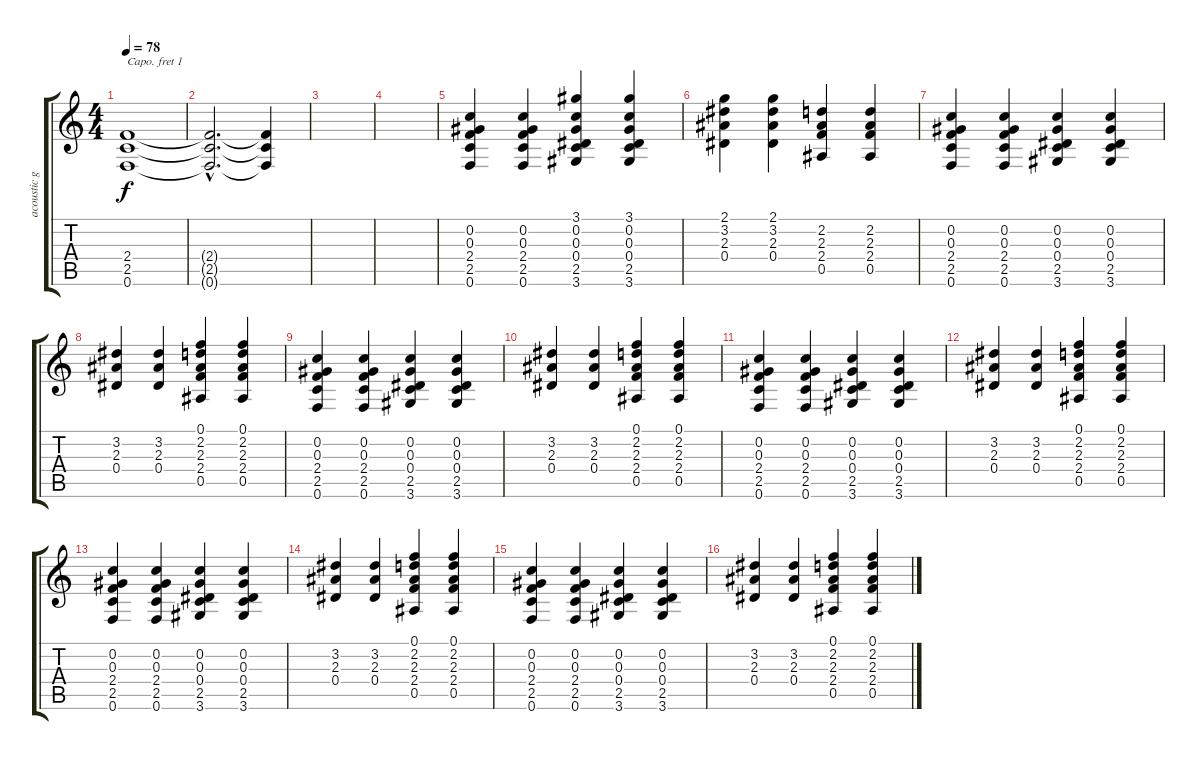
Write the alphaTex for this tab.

\track ("acoustic guitar" "acoustic g") {instrument acousticguitarsteel}
\staff {score tabs}
\capo 1
\tuning (E4 B3 G3 D3 A2 E2) {hide}
\ts (4 4)
\tempo 78
\clef g2
\ks c
(2.4 2.5 0.6).1{dy f volume 9 instrument overdrivenguitar} |
(2.4{hac t} 2.5{hac t} 0.6{hac t}).2{d} (2.4{t} 2.5{t} 0.6{t}).4 |
|
|
(0.2 0.3 2.4 2.5 0.6).4{instrument acousticguitarsteel} (0.2 0.3 2.4 2.5 0.6).4 (3.1 0.2 0.3 0.4 2.5 3.6).4 (3.1 0.2 0.3 0.4 2.5 3.6).4 |
(2.1 3.2 2.3 0.4).4 (2.1 3.2 2.3 0.4).4 (2.2 2.3 2.4 0.5).4 (2.2 2.3 2.4 0.5).4 |
(0.2 0.3 2.4 2.5 0.6).4 (0.2 0.3 2.4 2.5 0.6).4 (0.2 0.3 0.4 2.5 3.6).4 (0.2 0.3 0.4 2.5 3.6).4 |
(3.2 2.3 0.4).4 (3.2 2.3 0.4).4 (0.1 2.2 2.3 2.4 0.5).4 (0.1 2.2 2.3 2.4 0.5).4 |
(0.2 0.3 2.4 2.5 0.6).4 (0.2 0.3 2.4 2.5 0.6).4 (0.2 0.3 0.4 2.5 3.6).4 (0.2 0.3 0.4 2.5 3.6).4 |
(3.2 2.3 0.4).4 (3.2 2.3 0.4).4 (0.1 2.2 2.3 2.4 0.5).4 (0.1 2.2 2.3 2.4 0.5).4 |
(0.2 0.3 2.4 2.5 0.6).4 (0.2 0.3 2.4 2.5 0.6).4 (0.2 0.3 0.4 2.5 3.6).4 (0.2 0.3 0.4 2.5 3.6).4 |
(3.2 2.3 0.4).4 (3.2 2.3 0.4).4 (0.1 2.2 2.3 2.4 0.5).4 (0.1 2.2 2.3 2.4 0.5).4 |
(0.2 0.3 2.4 2.5 0.6).4 (0.2 0.3 2.4 2.5 0.6).4 (0.2 0.3 0.4 2.5 3.6).4 (0.2 0.3 0.4 2.5 3.6).4 |
(3.2 2.3 0.4).4 (3.2 2.3 0.4).4 (0.1 2.2 2.3 2.4 0.5).4 (0.1 2.2 2.3 2.4 0.5).4 |
(0.2 0.3 2.4 2.5 0.6).4 (0.2 0.3 2.4 2.5 0.6).4 (0.2 0.3 0.4 2.5 3.6).4 (0.2 0.3 0.4 2.5 3.6).4 |
(3.2 2.3 0.4).4 (3.2 2.3 0.4).4 (0.1 2.2 2.3 2.4 0.5).4 (0.1 2.2 2.3 2.4 0.5).4
